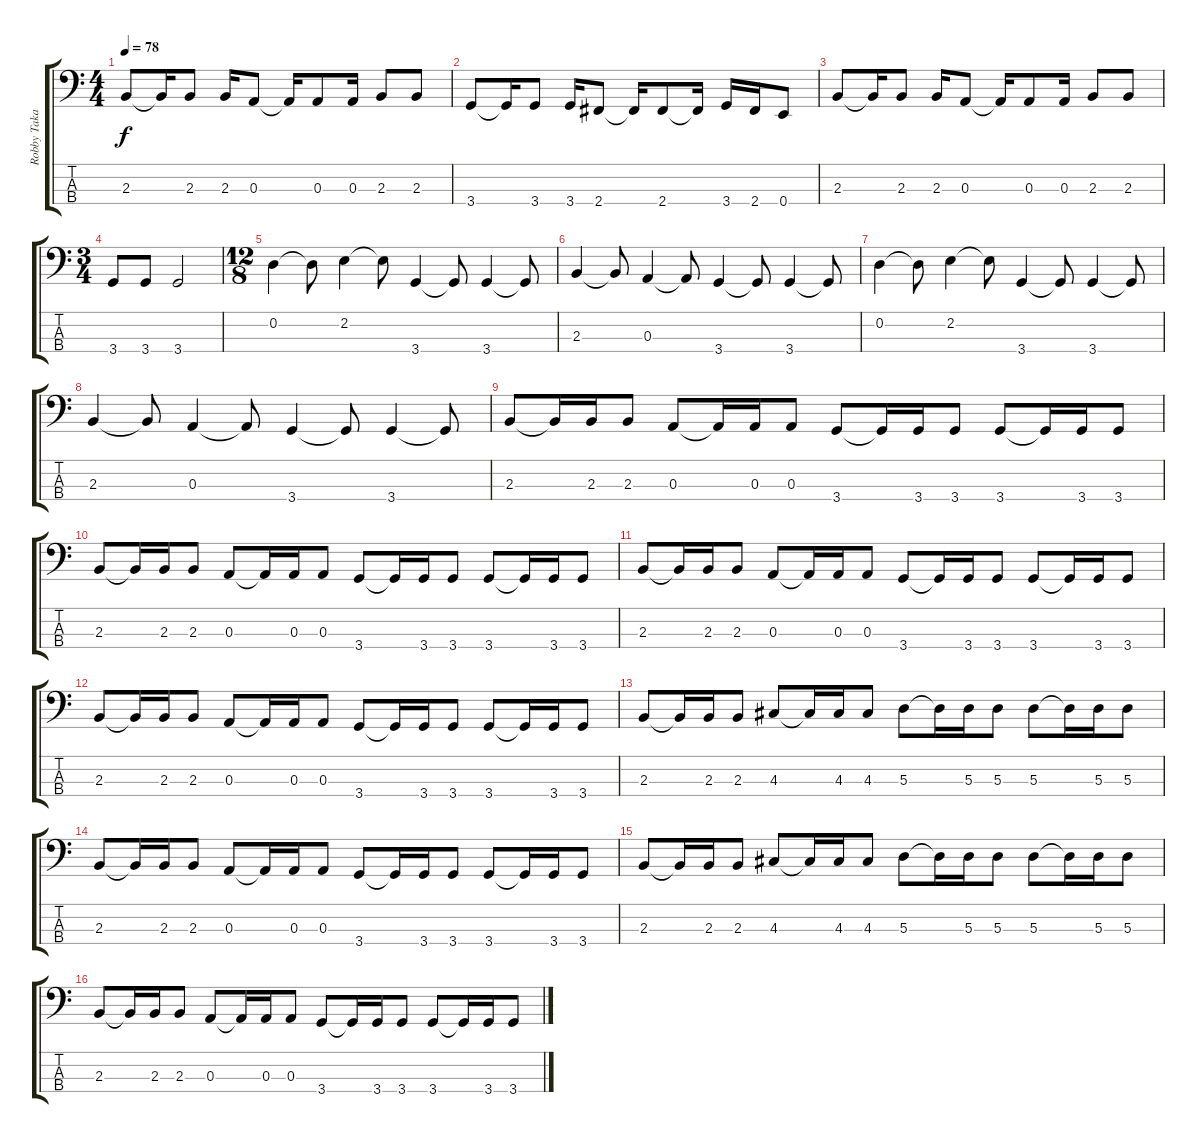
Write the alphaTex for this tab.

\track ("Robby Takac (Bass)" "Robby Taka") {instrument electricbasspick}
\staff {score tabs}
\tuning (G2 D2 A1 E1) {hide}
\ts (4 4)
\tempo 78
\clef f4
\ks c
2.3.8{dy f} 2.3{t}.16 2.3.8 2.3.16 0.3.8 0.3{t}.16 0.3.8 0.3.16 2.3.8 2.3.8 |
3.4.8 3.4{t}.16 3.4.8 3.4.16 2.4.8 2.4{t}.16 2.4.8 2.4{t}.16 3.4.16 2.4.16 0.4.8 |
2.3.8 2.3{t}.16 2.3.8 2.3.16 0.3.8 0.3{t}.16 0.3.8 0.3.16 2.3.8 2.3.8 |
\ts (3 4)
3.4.8 3.4.8 3.4.2 |
\ts (12 8)
0.2.4 0.2{t}.8 2.2.4 2.2{t}.8 3.4.4 3.4{t}.8 3.4.4 3.4{t}.8 |
2.3.4 2.3{t}.8 0.3.4 0.3{t}.8 3.4.4 3.4{t}.8 3.4.4 3.4{t}.8 |
0.2.4 0.2{t}.8 2.2.4 2.2{t}.8 3.4.4 3.4{t}.8 3.4.4 3.4{t}.8 |
2.3.4 2.3{t}.8 0.3.4 0.3{t}.8 3.4.4 3.4{t}.8 3.4.4 3.4{t}.8 |
2.3.8 2.3{t}.16 2.3.16 2.3.8 0.3.8 0.3{t}.16 0.3.16 0.3.8 3.4.8 3.4{t}.16 3.4.16 3.4.8 3.4.8 3.4{t}.16 3.4.16 3.4.8 |
2.3.8 2.3{t}.16 2.3.16 2.3.8 0.3.8 0.3{t}.16 0.3.16 0.3.8 3.4.8 3.4{t}.16 3.4.16 3.4.8 3.4.8 3.4{t}.16 3.4.16 3.4.8 |
2.3.8 2.3{t}.16 2.3.16 2.3.8 0.3.8 0.3{t}.16 0.3.16 0.3.8 3.4.8 3.4{t}.16 3.4.16 3.4.8 3.4.8 3.4{t}.16 3.4.16 3.4.8 |
2.3.8 2.3{t}.16 2.3.16 2.3.8 0.3.8 0.3{t}.16 0.3.16 0.3.8 3.4.8 3.4{t}.16 3.4.16 3.4.8 3.4.8 3.4{t}.16 3.4.16 3.4.8 |
2.3.8 2.3{t}.16 2.3.16 2.3.8 4.3.8 4.3{t}.16 4.3.16 4.3.8 5.3.8 5.3{t}.16 5.3.16 5.3.8 5.3.8 5.3{t}.16 5.3.16 5.3.8 |
2.3.8 2.3{t}.16 2.3.16 2.3.8 0.3.8 0.3{t}.16 0.3.16 0.3.8 3.4.8 3.4{t}.16 3.4.16 3.4.8 3.4.8 3.4{t}.16 3.4.16 3.4.8 |
2.3.8 2.3{t}.16 2.3.16 2.3.8 4.3.8 4.3{t}.16 4.3.16 4.3.8 5.3.8 5.3{t}.16 5.3.16 5.3.8 5.3.8 5.3{t}.16 5.3.16 5.3.8 |
2.3.8 2.3{t}.16 2.3.16 2.3.8 0.3.8 0.3{t}.16 0.3.16 0.3.8 3.4.8 3.4{t}.16 3.4.16 3.4.8 3.4.8 3.4{t}.16 3.4.16 3.4.8
